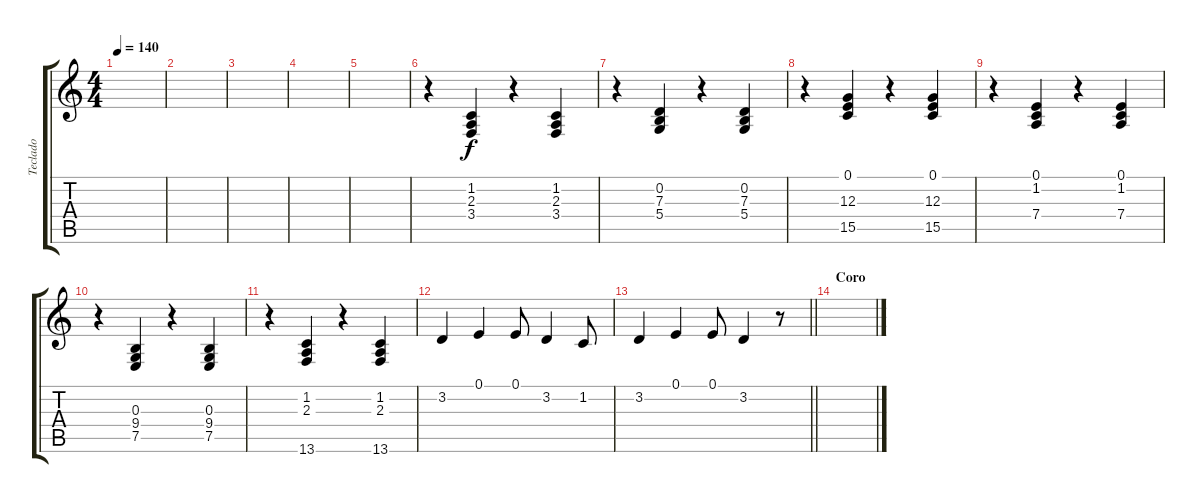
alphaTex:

\track ("Teclado" "Teclado") {instrument drawbarorgan}
\staff {score tabs}
\tuning (E4 B3 G3 D3 A2 E2) {hide}
\ts (4 4)
\tempo 140
\clef g2
\ks c
|
|
|
|
|
r.4 (1.2 2.3 3.4).4 r.4 (1.2 2.3 3.4).4 |
r.4 (0.2 7.3 5.4).4 r.4 (0.2 7.3 5.4).4 |
r.4 (0.1 12.3 15.5).4 r.4 (0.1 12.3 15.5).4 |
r.4 (0.1 1.2 7.4).4 r.4 (0.1 1.2 7.4).4 |
r.4 (0.3 9.4 7.5).4 r.4 (0.3 9.4 7.5).4 |
r.4 (1.2 2.3 13.6).4 r.4 (1.2 2.3 13.6).4 |
3.2.4 0.1.4 0.1.8 3.2.4 1.2.8 |
\barLineRight lightlight
3.2.4 0.1.4 0.1.8 3.2.4 r.8 |
\section ("" "Coro")
